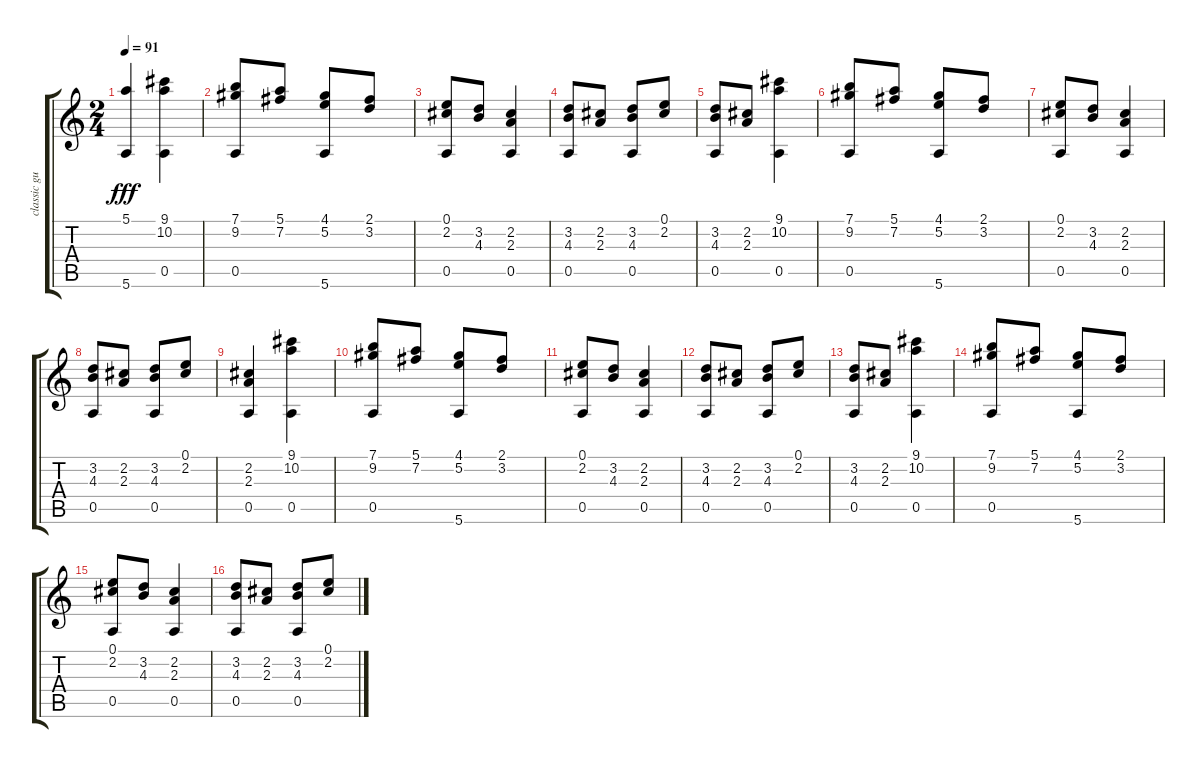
\track ("classic guitar" "classic gu") {instrument acousticguitarnylon}
\staff {score tabs}
\tuning (E4 B3 G3 D3 A2 E2) {hide}
\ts (2 4)
\tempo 91
\clef g2
\ks c
(5.1 5.6).4{dy fff} (9.1 10.2 0.5).4 |
(7.1 9.2 0.5).8 (5.1 7.2).8 (4.1 5.2 5.6).8 (2.1 3.2).8 |
(0.1 2.2 0.5).8 (3.2 4.3).8 (2.2 2.3 0.5).4 |
(3.2 4.3 0.5).8 (2.2 2.3).8 (3.2 4.3 0.5).8 (0.1 2.2).8 |
(3.2 4.3 0.5).8 (2.2 2.3).8 (9.1 10.2 0.5).4 |
(7.1 9.2 0.5).8 (5.1 7.2).8 (4.1 5.2 5.6).8 (2.1 3.2).8 |
(0.1 2.2 0.5).8 (3.2 4.3).8 (2.2 2.3 0.5).4 |
(3.2 4.3 0.5).8 (2.2 2.3).8 (3.2 4.3 0.5).8 (0.1 2.2).8 |
(2.2 2.3 0.5).4 (9.1 10.2 0.5).4 |
(7.1 9.2 0.5).8 (5.1 7.2).8 (4.1 5.2 5.6).8 (2.1 3.2).8 |
(0.1 2.2 0.5).8 (3.2 4.3).8 (2.2 2.3 0.5).4 |
(3.2 4.3 0.5).8 (2.2 2.3).8 (3.2 4.3 0.5).8 (0.1 2.2).8 |
(3.2 4.3 0.5).8 (2.2 2.3).8 (9.1 10.2 0.5).4 |
(7.1 9.2 0.5).8 (5.1 7.2).8 (4.1 5.2 5.6).8 (2.1 3.2).8 |
(0.1 2.2 0.5).8 (3.2 4.3).8 (2.2 2.3 0.5).4 |
(3.2 4.3 0.5).8 (2.2 2.3).8 (3.2 4.3 0.5).8 (0.1 2.2).8
